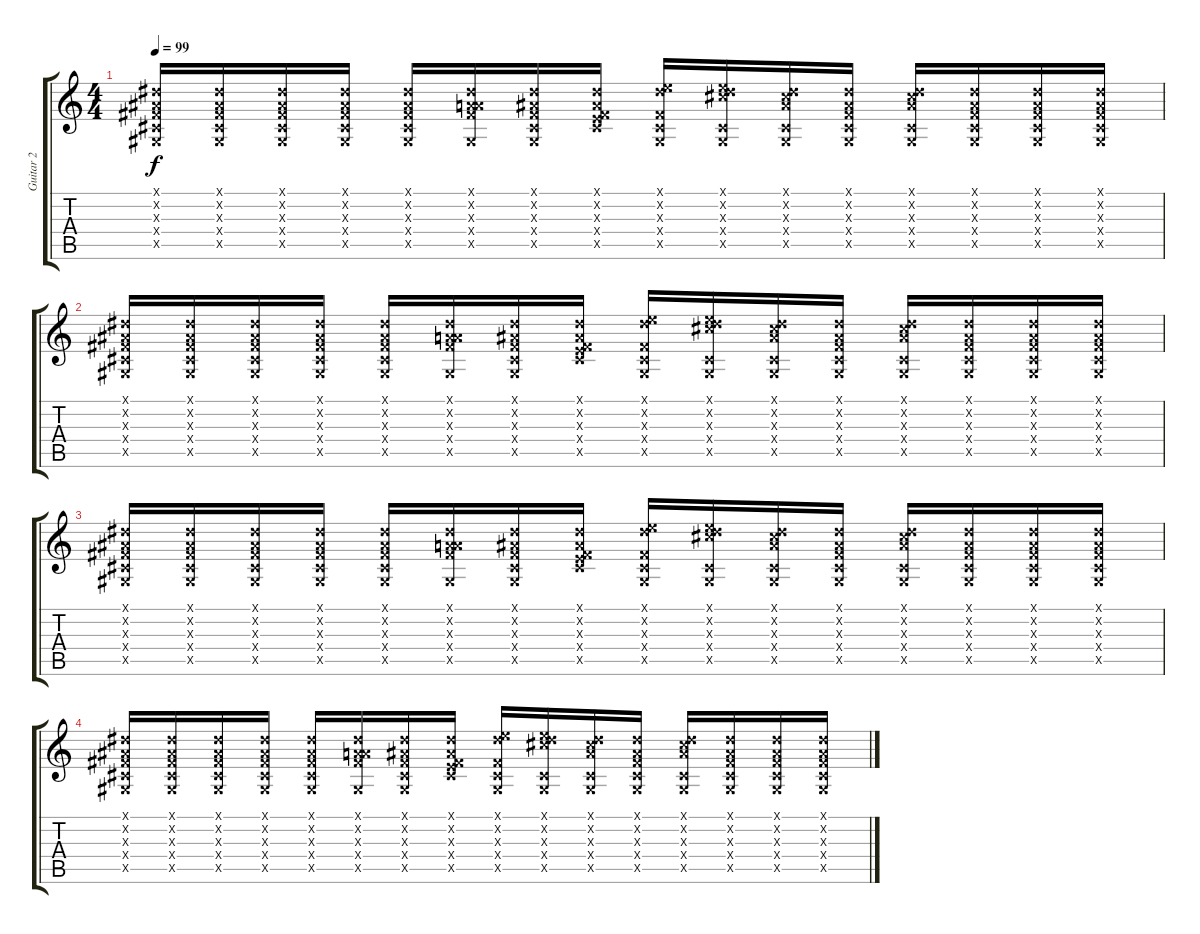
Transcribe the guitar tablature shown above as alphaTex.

\track ("Guitar 2" "Guitar 2") {instrument electricguitarclean}
\staff {score tabs}
\tuning (Eb4 Bb3 Gb3 Db3 Ab2 Eb2) {hide}
\ts (4 4)
\tempo 99
\clef g2
\ks c
(0.1{x} 0.2{x} 0.3{x} 0.4{x} 0.5{x}).16{dy f} (0.1{x} 0.2{x} 0.3{x} 0.4{x} 0.5{x}).16 (0.1{x} 0.2{x} 0.3{x} 0.4{x} 0.5{x}).16 (0.1{x} 0.2{x} 0.3{x} 0.4{x} 0.5{x}).16 (0.1{x} 0.2{x} 0.3{x} 0.4{x} 0.5{x}).16 (0.1{x} 0.2{x} 0.3{x} 8.4{x} 0.5{x}).16 (0.1{x} 0.2{x} 0.3{x} 0.4{x} 0.5{x}).16 (0.1{x} 0.2{x} 0.3{x} 0.4{x} 8.5{x}).16 (0.1{x} 6.2{x} 0.3{x} 0.4{x} 0.5{x}).16 (0.1{x} 6.2{x} 7.3{x} 0.4{x} 0.5{x}).16 (0.1{x} 0.2{x} 7.3{x} 0.4{x} 0.5{x}).16 (0.1{x} 0.2{x} 0.3{x} 0.4{x} 0.5{x}).16 (0.1{x} 0.2{x} 7.3{x} 0.4{x} 0.5{x}).16 (0.1{x} 0.2{x} 0.3{x} 0.4{x} 0.5{x}).16 (0.1{x} 0.2{x} 0.3{x} 0.4{x} 0.5{x}).16 (0.1{x} 0.2{x} 0.3{x} 0.4{x} 0.5{x}).16 |
(0.1{x} 0.2{x} 0.3{x} 0.4{x} 0.5{x}).16 (0.1{x} 0.2{x} 0.3{x} 0.4{x} 0.5{x}).16 (0.1{x} 0.2{x} 0.3{x} 0.4{x} 0.5{x}).16 (0.1{x} 0.2{x} 0.3{x} 0.4{x} 0.5{x}).16 (0.1{x} 0.2{x} 0.3{x} 0.4{x} 0.5{x}).16 (0.1{x} 0.2{x} 0.3{x} 8.4{x} 0.5{x}).16 (0.1{x} 0.2{x} 0.3{x} 0.4{x} 0.5{x}).16 (0.1{x} 0.2{x} 0.3{x} 0.4{x} 8.5{x}).16 (0.1{x} 6.2{x} 0.3{x} 0.4{x} 0.5{x}).16 (0.1{x} 6.2{x} 7.3{x} 0.4{x} 0.5{x}).16 (0.1{x} 0.2{x} 7.3{x} 0.4{x} 0.5{x}).16 (0.1{x} 0.2{x} 0.3{x} 0.4{x} 0.5{x}).16 (0.1{x} 0.2{x} 7.3{x} 0.4{x} 0.5{x}).16 (0.1{x} 0.2{x} 0.3{x} 0.4{x} 0.5{x}).16 (0.1{x} 0.2{x} 0.3{x} 0.4{x} 0.5{x}).16 (0.1{x} 0.2{x} 0.3{x} 0.4{x} 0.5{x}).16 |
(0.1{x} 0.2{x} 0.3{x} 0.4{x} 0.5{x}).16 (0.1{x} 0.2{x} 0.3{x} 0.4{x} 0.5{x}).16 (0.1{x} 0.2{x} 0.3{x} 0.4{x} 0.5{x}).16 (0.1{x} 0.2{x} 0.3{x} 0.4{x} 0.5{x}).16 (0.1{x} 0.2{x} 0.3{x} 0.4{x} 0.5{x}).16 (0.1{x} 0.2{x} 0.3{x} 8.4{x} 0.5{x}).16 (0.1{x} 0.2{x} 0.3{x} 0.4{x} 0.5{x}).16 (0.1{x} 0.2{x} 0.3{x} 0.4{x} 8.5{x}).16 (0.1{x} 6.2{x} 0.3{x} 0.4{x} 0.5{x}).16 (0.1{x} 6.2{x} 7.3{x} 0.4{x} 0.5{x}).16 (0.1{x} 0.2{x} 7.3{x} 0.4{x} 0.5{x}).16 (0.1{x} 0.2{x} 0.3{x} 0.4{x} 0.5{x}).16 (0.1{x} 0.2{x} 7.3{x} 0.4{x} 0.5{x}).16 (0.1{x} 0.2{x} 0.3{x} 0.4{x} 0.5{x}).16 (0.1{x} 0.2{x} 0.3{x} 0.4{x} 0.5{x}).16 (0.1{x} 0.2{x} 0.3{x} 0.4{x} 0.5{x}).16 |
(0.1{x} 0.2{x} 0.3{x} 0.4{x} 0.5{x}).16 (0.1{x} 0.2{x} 0.3{x} 0.4{x} 0.5{x}).16 (0.1{x} 0.2{x} 0.3{x} 0.4{x} 0.5{x}).16 (0.1{x} 0.2{x} 0.3{x} 0.4{x} 0.5{x}).16 (0.1{x} 0.2{x} 0.3{x} 0.4{x} 0.5{x}).16 (0.1{x} 0.2{x} 0.3{x} 8.4{x} 0.5{x}).16 (0.1{x} 0.2{x} 0.3{x} 0.4{x} 0.5{x}).16 (0.1{x} 0.2{x} 0.3{x} 0.4{x} 8.5{x}).16 (0.1{x} 6.2{x} 0.3{x} 0.4{x} 0.5{x}).16 (0.1{x} 6.2{x} 7.3{x} 0.4{x} 0.5{x}).16 (0.1{x} 0.2{x} 7.3{x} 0.4{x} 0.5{x}).16 (0.1{x} 0.2{x} 0.3{x} 0.4{x} 0.5{x}).16 (0.1{x} 0.2{x} 7.3{x} 0.4{x} 0.5{x}).16 (0.1{x} 0.2{x} 0.3{x} 0.4{x} 0.5{x}).16 (0.1{x} 0.2{x} 0.3{x} 0.4{x} 0.5{x}).16 (0.1{x} 0.2{x} 0.3{x} 0.4{x} 0.5{x}).16
